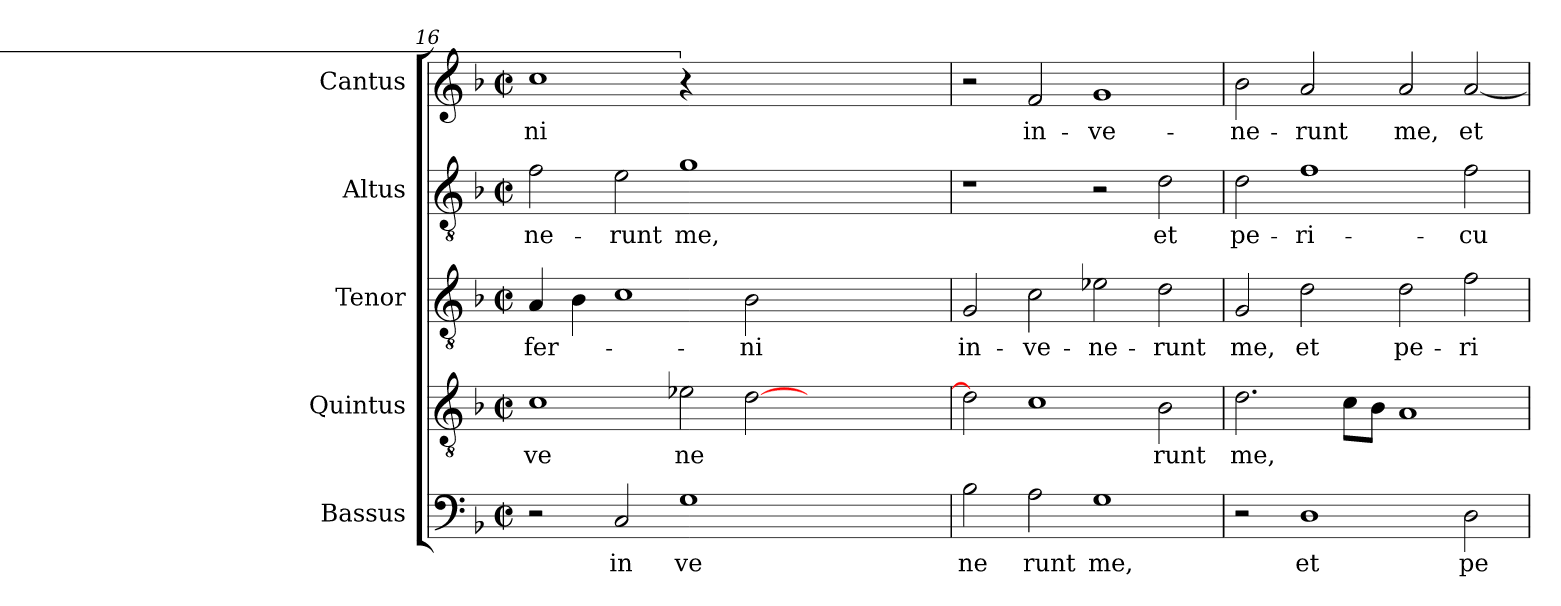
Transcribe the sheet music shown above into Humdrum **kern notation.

**kern	**text	**kern	**text	**kern	**text	**kern	**text	**kern	**text
*part5	*part5	*part4	*part4	*part3	*part3	*part2	*part2	*part1	*part1
*staff5	*staff5	*staff4	*staff4	*staff3	*staff3	*staff2	*staff2	*staff1	*staff1
*I"Bassus	*	*I"Quintus	*	*I"Tenor	*	*I"Altus	*	*I"Cantus	*
*clefF4	*	*clefGv2	*	*clefGv2	*	*clefGv2	*	*clefG2	*
*k[b-]	*	*k[b-]	*	*k[b-]	*	*k[b-]	*	*k[b-]	*
*F:	*	*F:	*	*F:	*	*F:	*	*F:	*
*M2/2	*	*M2/2	*	*M2/2	*	*M2/2	*	*M2/2	*
*met(c|)	*	*met(c|)	*	*met(c|)	*	*met(c|)	*	*met(c|)	*
=16	=16	=16	=16	=16	=16	=16	=16	=16	=16
!	!	!	!LO:LY:b:cj	!	!LO:LY:b	!	!LO:LY:b:cj	!	!LO:LY:b:cj
2r	.	1c	ve	4A/	-fer-	2f\	-ne-	1cc	-ni
.	.	.	.	4B-\	.	.	.	.	.
!	!LO:LY:b:cj	!	!	!	!	!	!LO:LY:b:cj	!	!
2C/	in	.	.	1c	.	2e\	-runt	.	.
!	!LO:LY:b:cj	!	!LO:LY:b:cj	!	!	!	!LO:LY:b:cj	!LO:N:vis=1	!
1G	ve	2e-X\	ne	.	.	1g	me,	4%9r	.
!	!	!	!	!	!LO:LY:b:cj	!	!	!	!
.	.	[>2d\	.	2B-\	-ni	.	.	.	.
1ryy	.	1ryy	.	1ryy	.	1ryy	.	.	.
4ryy	.	4ryy	.	4ryy	.	4ryy	.	.	.
=17	=17	=17	=17	=17	=17	=17	=17	=17	=17
!	!LO:LY:b:cj	!	!	!	!LO:LY:b:cj	!	!	!	!
2B-\	ne	2d\]	.	2G/	in-	1r	.	2r	.
!	!LO:LY:b:cj	!	!	!	!LO:LY:b:cj	!	!	!	!LO:LY:b:cj
2A\	runt	1c	.	2c\	-ve-	.	.	2f/	in-
!	!LO:LY:b:cj	!	!	!	!LO:LY:b:cj	!	!	!	!LO:LY:b:cj
1G	me,	.	.	2e-X\	-ne-	2r	.	1g	-ve-
!	!	!	!LO:LY:b:cj	!	!LO:LY:b:cj	!	!LO:LY:b:cj	!	!
.	.	2B-\	runt	2d\	-runt	2d\	et	.	.
=18	=18	=18	=18	=18	=18	=18	=18	=18	=18
!	!	!	!LO:LY:b	!	!LO:LY:b:cj	!	!LO:LY:b:cj	!	!LO:LY:b:cj
2r	.	2.d\	me,	2G/	me,	2d\	pe-	2b-\	-ne-
!	!LO:LY:b:cj	!	!	!	!LO:LY:b:cj	!	!LO:LY:b:cj	!	!LO:LY:b:cj
1D	et	.	.	2d\	et	1f	-ri-	2a/	-runt
.	.	8c\L	.	.	.	.	.	.	.
.	.	8B-\J	.	.	.	.	.	.	.
!	!	!	!	!	!LO:LY:b:cj	!	!	!	!LO:LY:b:cj
.	.	1A	.	2d\	pe-	.	.	2a/	me,
!	!LO:LY:b:cj	!	!	!	!LO:LY:b:cj	!	!LO:LY:b:cj	!	!LO:LY:b:cj
2D\	pe	.	.	2f\	-ri-	2f\	-cu-	[<2a/	et
=	=	=	=	=	=	=	=	=	=
*-	*-	*-	*-	*-	*-	*-	*-	*-	*-
